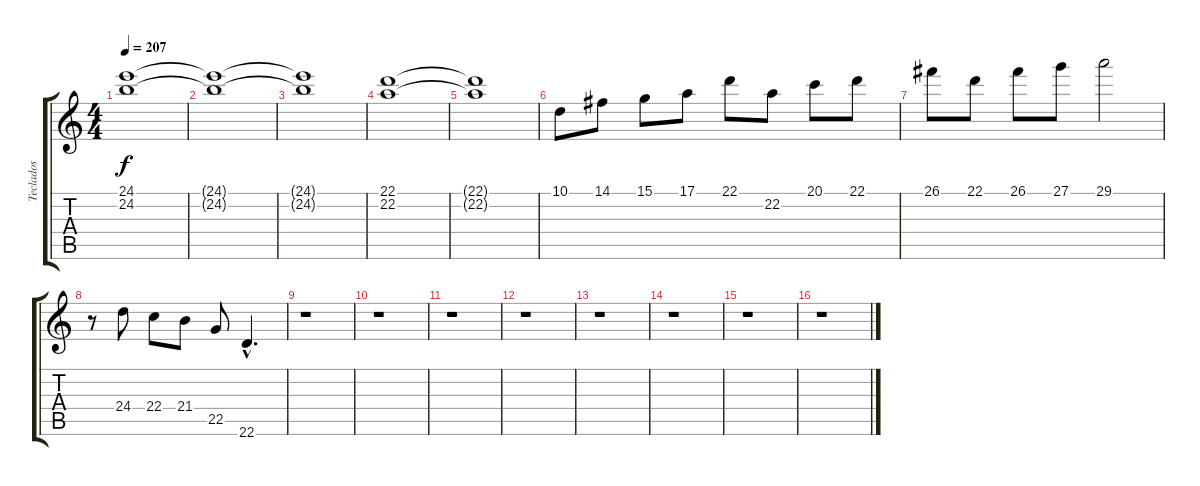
\track ("Teclados" "Teclados") {instrument stringensemble1}
\staff {score tabs}
\tuning (E4 B3 G3 D3 A2 E2) {hide}
\ts (4 4)
\tempo 207
\clef g2
\ks c
(24.1{t} 24.2{t}).1{dy f} |
(24.1{t} 24.2{t}).1 |
(24.1{t} 24.2{t}).1 |
(22.1 22.2).1 |
(22.1{t} 22.2{t}).1 |
10.1.8 14.1.8 15.1.8 17.1.8 22.1.8 22.2.8 20.1.8 22.1.8 |
26.1.8 22.1.8 26.1.8 27.1.8 29.1.2 |
r.8 24.4.8 22.4.8 21.4.8 22.5.8 22.6{hac}.4{d} |
r.1 |
r.1 |
r.1 |
r.1 |
r.1 |
r.1 |
r.1 |
r.1
